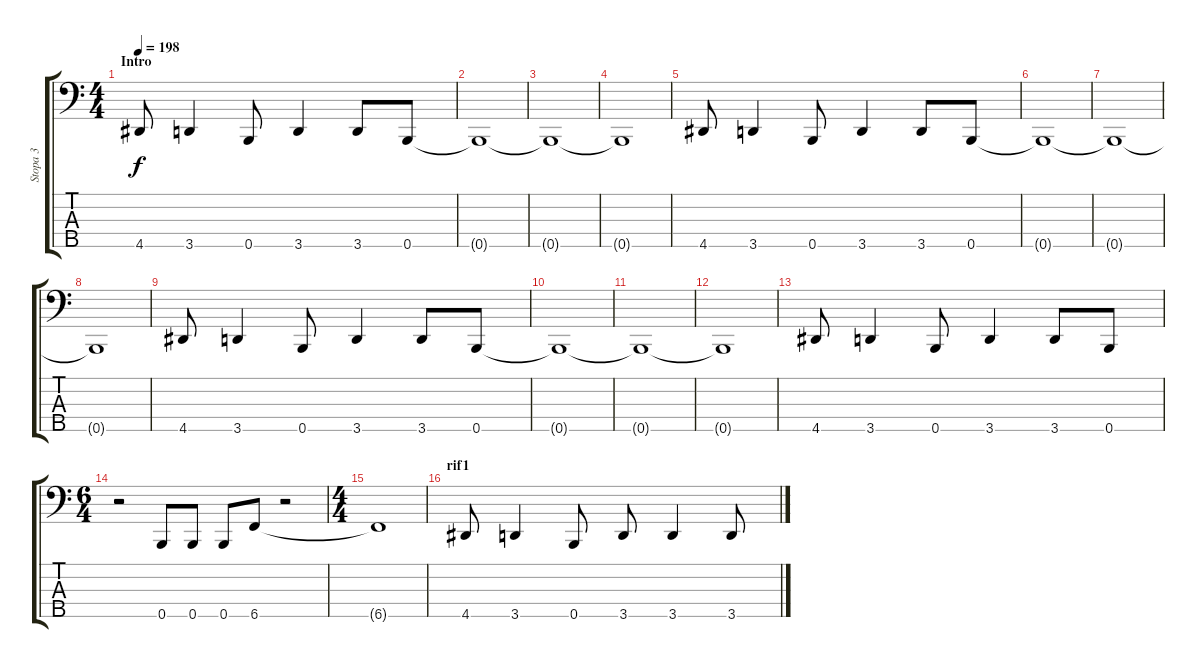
\track ("Stopa 3" "Stopa 3") {instrument acousticguitarsteel}
\staff {score tabs}
\tuning (G2 D2 A1 E1 B0) {hide}
\ts (4 4)
\section ("" "Intro")
\tempo 198
\clef f4
\ks c
4.5.8{dy f instrument acousticguitarsteel} 3.5.4 0.5.8 3.5.4 3.5.8 0.5.8 |
0.5{t}.1 |
0.5{t}.1 |
0.5{t}.1 |
4.5.8 3.5.4 0.5.8 3.5.4 3.5.8 0.5.8 |
0.5{t}.1 |
0.5{t}.1 |
0.5{t}.1 |
4.5.8 3.5.4 0.5.8 3.5.4 3.5.8 0.5.8 |
0.5{t}.1 |
0.5{t}.1 |
0.5{t}.1 |
4.5.8 3.5.4 0.5.8 3.5.4 3.5.8 0.5.8 |
\ts (6 4)
r.2 0.5.8 0.5.8 0.5.8 6.5.8 r.2 |
\ts (4 4)
6.5{t}.1 |
\section ("" "rif1")
4.5.8 3.5.4 0.5.8 3.5.8 3.5.4 3.5.8
